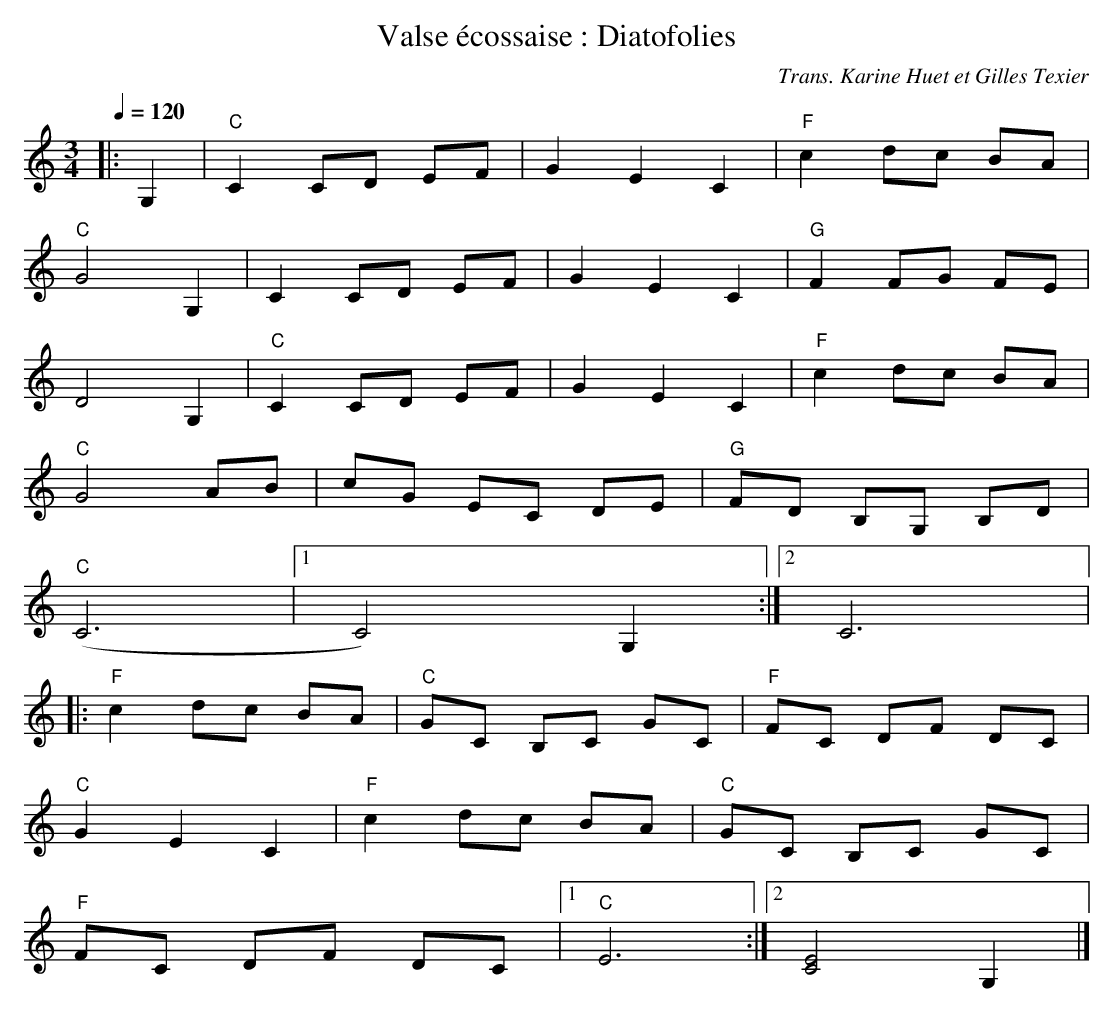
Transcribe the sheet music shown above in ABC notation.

X:1
T:Valse écossaise : Diatofolies
C:Trans. Karine Huet et Gilles Texier
M:3/4
L:1/8
Q:1/4=120
K:C
|: G,2 | "C"C2 CD EF | G2 E2 C2 | "F"c2 dc BA |
"C"G4 G,2 | C2 CD EF | G2 E2 C2 | "G"F2 FG FE |
D4 G,2 | "C"C2 CD EF | G2 E2 C2 | "F"c2 dc BA |
"C"G4 AB | cG EC DE | "G"FD B,G, B,D |
"C"(C6 |1 C4) G,2 :|2 C6 |:
"F"c2 dc BA | "C"GC B,C GC | "F"FC DF DC |
"C"G2 E2 C2 | "F"c2 dc BA | "C"GC B,C GC |
"F"FC DF DC |1 "C"E6 :|2 [C4E4] G,2 |]
